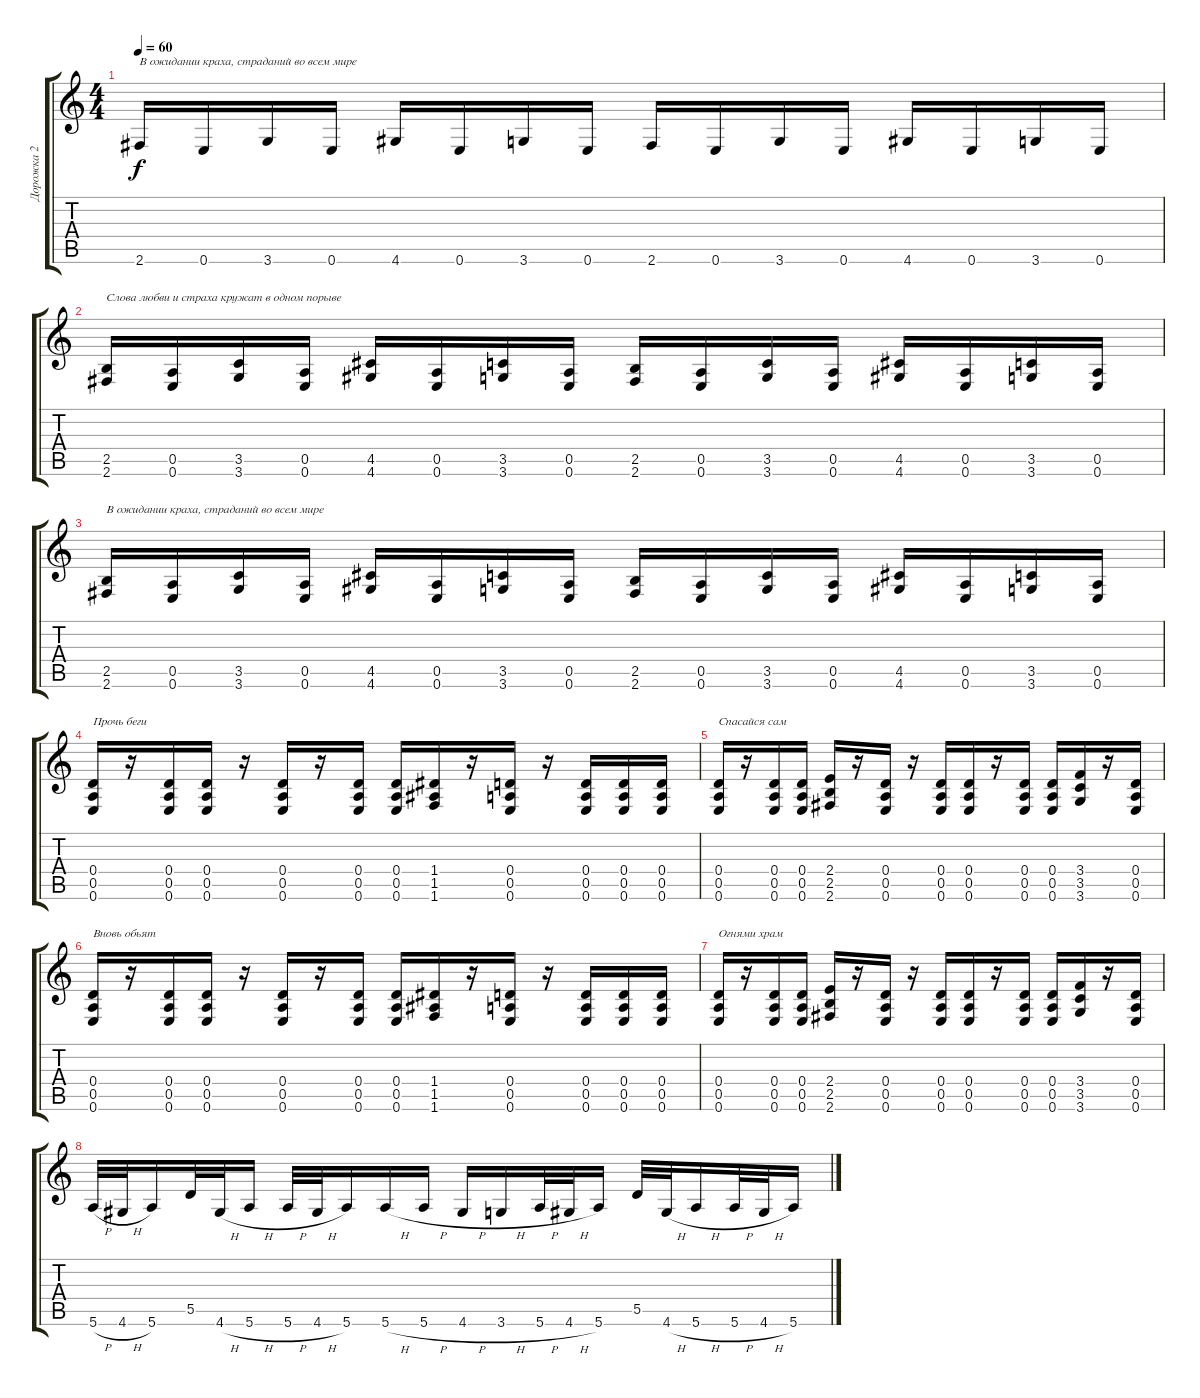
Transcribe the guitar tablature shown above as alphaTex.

\track ("Дорожка 2" "Дорожка 2") {instrument overdrivenguitar}
\staff {score tabs}
\tuning (E4 B3 G3 D3 A2 E2) {hide}
\ts (4 4)
\tempo 60
\clef g2
\ks c
2.6.16{txt "В ожидании краха, страданий во всем мире" dy f} 0.6.16 3.6.16 0.6.16 4.6.16 0.6.16 3.6.16 0.6.16 2.6.16 0.6.16 3.6.16 0.6.16 4.6.16 0.6.16 3.6.16 0.6.16 |
(2.5 2.6).16{txt "Слова любви и страха кружат в одном порыве"} (0.5 0.6).16 (3.5 3.6).16 (0.5 0.6).16 (4.5 4.6).16 (0.5 0.6).16 (3.5 3.6).16 (0.5 0.6).16 (2.5 2.6).16 (0.5 0.6).16 (3.5 3.6).16 (0.5 0.6).16 (4.5 4.6).16 (0.5 0.6).16 (3.5 3.6).16 (0.5 0.6).16 |
(2.5 2.6).16{txt "В ожидании краха, страданий во всем мире"} (0.5 0.6).16 (3.5 3.6).16 (0.5 0.6).16 (4.5 4.6).16 (0.5 0.6).16 (3.5 3.6).16 (0.5 0.6).16 (2.5 2.6).16 (0.5 0.6).16 (3.5 3.6).16 (0.5 0.6).16 (4.5 4.6).16 (0.5 0.6).16 (3.5 3.6).16 (0.5 0.6).16 |
(0.4 0.5 0.6).16{txt "Прочь беги"} r.16 (0.4 0.5 0.6).16 (0.4 0.5 0.6).16 r.16 (0.4 0.5 0.6).16 r.16 (0.4 0.5 0.6).16 (0.4 0.5 0.6).16 (1.4 1.5 1.6).16 r.16 (0.4 0.5 0.6).16 r.16 (0.4 0.5 0.6).16 (0.4 0.5 0.6).16 (0.4 0.5 0.6).16 |
(0.4 0.5 0.6).16{txt "Спасайся сам"} r.16 (0.4 0.5 0.6).16 (0.4 0.5 0.6).16 (2.4 2.5 2.6).16 r.16 (0.4 0.5 0.6).16 r.16 (0.4 0.5 0.6).16 (0.4 0.5 0.6).16 r.16 (0.4 0.5 0.6).16 (0.4 0.5 0.6).16 (3.4 3.5 3.6).16 r.16 (0.4 0.5 0.6).16 |
(0.4 0.5 0.6).16{txt "Вновь обьят"} r.16 (0.4 0.5 0.6).16 (0.4 0.5 0.6).16 r.16 (0.4 0.5 0.6).16 r.16 (0.4 0.5 0.6).16 (0.4 0.5 0.6).16 (1.4 1.5 1.6).16 r.16 (0.4 0.5 0.6).16 r.16 (0.4 0.5 0.6).16 (0.4 0.5 0.6).16 (0.4 0.5 0.6).16 |
(0.4 0.5 0.6).16{txt "Огнями храм"} r.16 (0.4 0.5 0.6).16 (0.4 0.5 0.6).16 (2.4 2.5 2.6).16 r.16 (0.4 0.5 0.6).16 r.16 (0.4 0.5 0.6).16 (0.4 0.5 0.6).16 r.16 (0.4 0.5 0.6).16 (0.4 0.5 0.6).16 (3.4 3.5 3.6).16 r.16 (0.4 0.5 0.6).16 |
5.6{h}.32 4.6{h}.32 5.6.16 5.5.32 4.6{h}.32 5.6{h}.16 5.6{h}.32 4.6{h}.32 5.6.16 5.6{h}.16 5.6{h}.16 4.6{h}.16 3.6{h}.16 5.6{h}.32 4.6{h}.32 5.6.16 5.5.32 4.6{h}.32 5.6{h}.16 5.6{h}.32 4.6{h}.32 5.6.16
